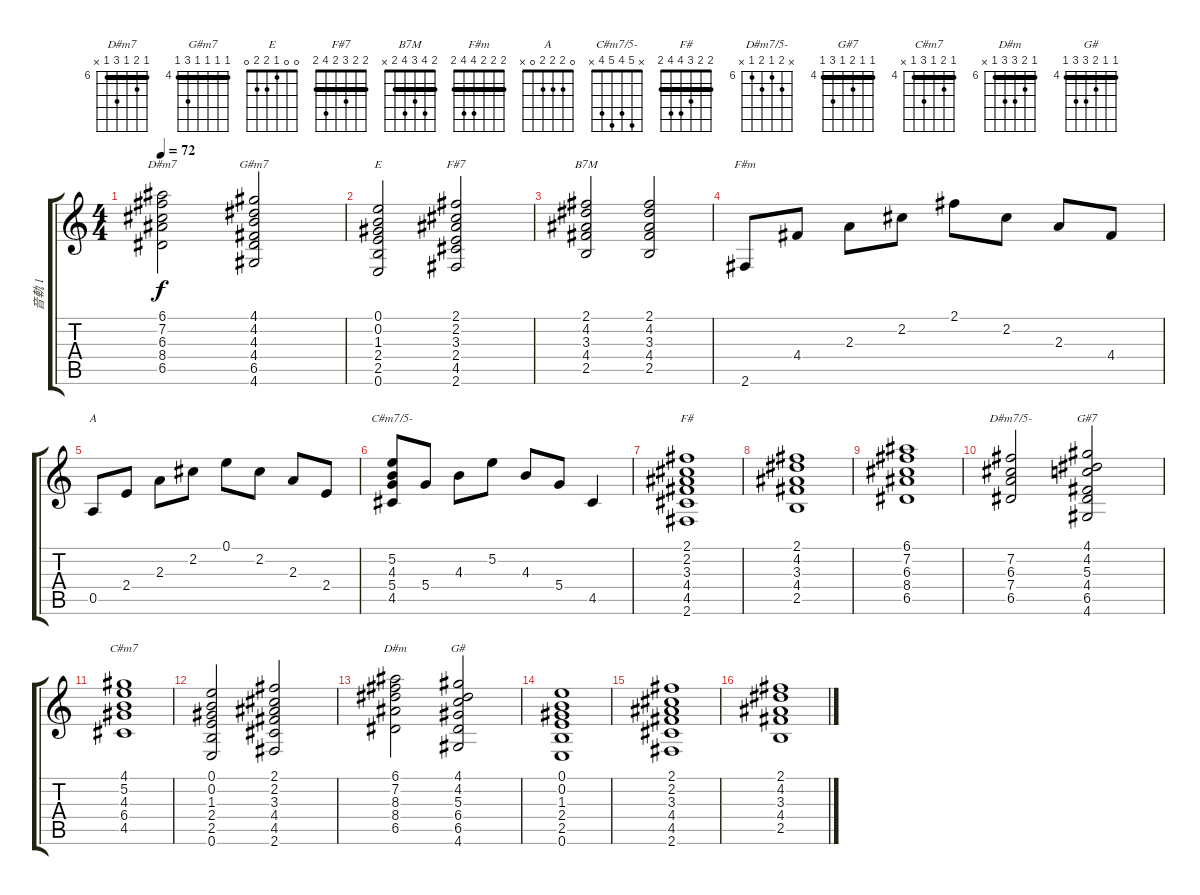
\track ("音軌 1" "音軌 1") {instrument acousticguitarsteel}
\staff {score tabs}
\tuning (E4 B3 G3 D3 A2 E2) {hide}
\chord ("D#m7" 6 7 6 8 6 x) {firstfret 6 barre 6}
\chord ("G#m7" 4 4 4 4 6 4) {firstfret 4 barre 4}
\chord ("E" 0 0 1 2 2 0)
\chord ("F#7" 2 2 3 2 4 2) {barre 2}
\chord ("B7M" 2 4 3 4 2 x) {barre 2}
\chord ("F#m" 2 2 2 4 4 2) {barre 2}
\chord ("A" 0 2 2 2 0 x)
\chord ("C#m7/5-" x 5 4 5 4 x)
\chord ("F#" 2 2 3 4 4 2) {barre 2}
\chord ("D#m7/5-" x 7 6 7 6 x) {firstfret 6}
\chord ("G#7" 4 4 5 4 6 4) {firstfret 4 barre 4}
\chord ("C#m7" 4 5 4 6 4 x) {firstfret 4 barre 4}
\chord ("D#m" 6 7 8 8 6 x) {firstfret 6 barre 6}
\chord ("G#" 4 4 5 6 6 4) {firstfret 4 barre 4}
\ts (4 4)
\tempo 72
\clef g2
\ks c
(6.1 7.2 6.3 8.4 6.5).2{ch "D#m7" dy f} (4.1 4.2 4.3 4.4 6.5 4.6).2{ch "G#m7"} |
(0.1 0.2 1.3 2.4 2.5 0.6).2{ch "E"} (2.1 2.2 3.3 2.4 4.5 2.6).2{ch "F#7"} |
(2.1 4.2 3.3 4.4 2.5).2{ch "B7M"} (2.1 4.2 3.3 4.4 2.5).2 |
2.6.8{ch "F#m"} 4.4.8 2.3.8 2.2.8 2.1.8 2.2.8 2.3.8 4.4.8 |
0.5.8{ch "A"} 2.4.8 2.3.8 2.2.8 0.1.8 2.2.8 2.3.8 2.4.8 |
(5.2 4.3 5.4 4.5).8{ch "C#m7/5-"} 5.4.8 4.3.8 5.2.8 4.3.8 5.4.8 4.5.4 |
(2.1 2.2 3.3 4.4 4.5 2.6).1{ch "F#"} |
(2.1 4.2 3.3 4.4 2.5).1 |
(6.1 7.2 6.3 8.4 6.5).1 |
(7.2 6.3 7.4 6.5).2{ch "D#m7/5-"} (4.1 4.2 5.3 4.4 6.5 4.6).2{ch "G#7"} |
(4.1 5.2 4.3 6.4 4.5).1{ch "C#m7"} |
(0.1 0.2 1.3 2.4 2.5 0.6).2 (2.1 2.2 3.3 4.4 4.5 2.6).2 |
(6.1 7.2 8.3 8.4 6.5).2{ch "D#m"} (4.1 4.2 5.3 6.4 6.5 4.6).2{ch "G#"} |
(0.1 0.2 1.3 2.4 2.5 0.6).1 |
(2.1 2.2 3.3 4.4 4.5 2.6).1 |
(2.1 4.2 3.3 4.4 2.5).1
